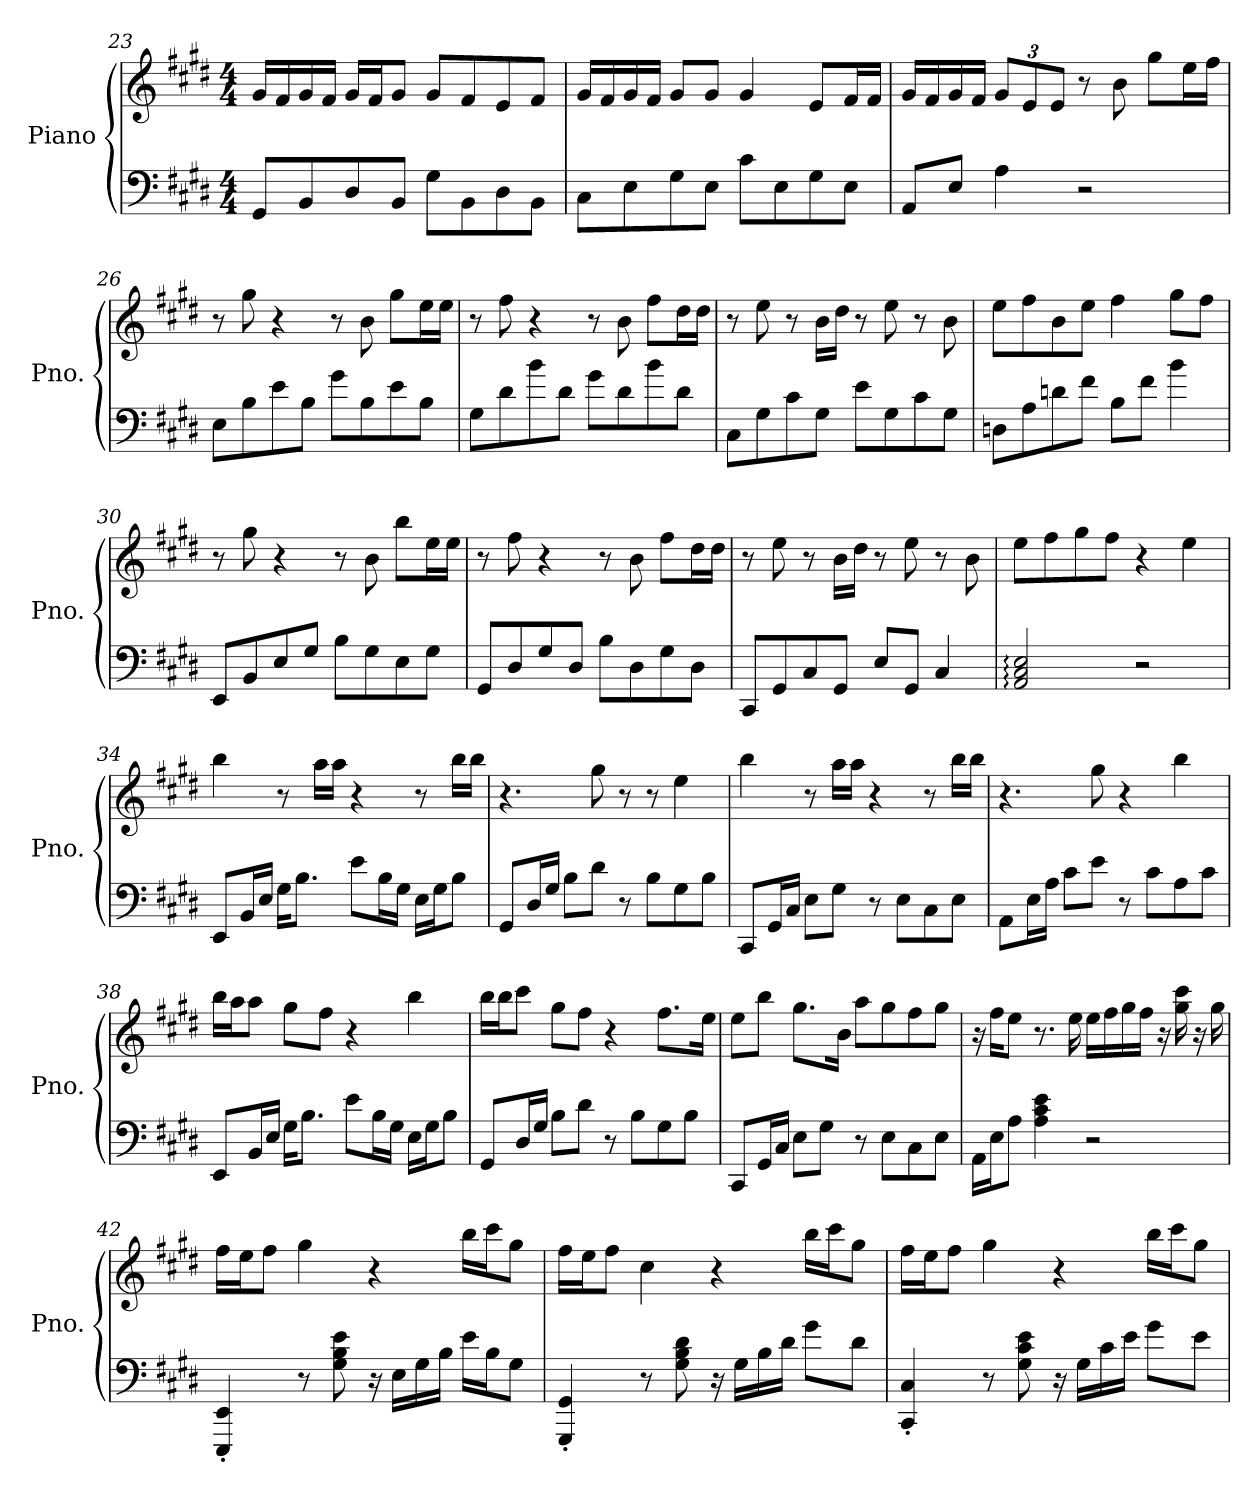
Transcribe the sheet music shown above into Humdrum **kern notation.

**kern	**kern
*part1	*part1
*staff2	*staff1
*I"Piano	*
*I'Pno.	*
*clefF4	*clefG2
*k[f#c#g#d#]	*k[f#c#g#d#]
*M4/4	*M4/4
=23	=23
8GG#/L	16g#/LL
.	16f#/
8BB/	16g#/
.	16f#/JJ
8D#/	16g#/LL
.	16f#/J
8BB/J	8g#/J
8G#\L	8g#/L
8BB\	8f#/
8D#\	8e/
8BB\J	8f#/J
=24	=24
8C#\L	16g#/LL
.	16f#/
8E\	16g#/
.	16f#/JJ
8G#\	8g#/L
8E\J	8g#/J
8c#\L	4g#/
8E\	.
8G#\	8e/L
8E\J	16f#/L
.	16f#/JJ
!!LO:LB:g=z
=25	=25
8AA/L	16g#/LL
.	16f#/
8E/J	16g#/
.	16f#/JJ
*	*Xbrackettup
4A\	12g#/L
.	12e/
.	12e/J
2r	8r
.	8b\
.	8gg#\L
.	16ee\L
.	16ff#\JJ
=26	=26
8E\L	8r
8B\	8gg#\
8e\	4r
8B\J	.
8g#\L	8r
8B\	8b\
8e\	8gg#\L
8B\J	16ee\L
.	16ee\JJ
=27	=27
8G#\L	8r
8d#\	8ff#\
8b\	4r
8d#\J	.
8g#\L	8r
8d#\	8b\
8b\	8ff#\L
8d#\J	16dd#\L
.	16dd#\JJ
=28	=28
8C#\L	8r
8G#\	8ee\
8c#\	8r
8G#\J	16b\LL
.	16dd#\JJ
8e\L	8r
8G#\	8ee\
8c#\	8r
8G#\J	8b\
!!LO:LB:g=z
=29	=29
8Dn\L	8ee\L
8A\	8ff#\
8dn\	8b\
8f#\J	8ee\J
8B\L	4ff#\
8f#\J	.
4b\	8gg#\L
.	8ff#\J
=30	=30
8EE/L	8r
8BB/	8gg#\
8E/	4r
8G#/J	.
8B\L	8r
8G#\	8b\
8E\	8bb\L
8G#\J	16ee\L
.	16ee\JJ
=31	=31
8GG#/L	8r
8D#/	8ff#\
8G#/	4r
8D#/J	.
8B\L	8r
8D#\	8b\
8G#\	8ff#\L
8D#\J	16dd#\L
.	16dd#\JJ
=32	=32
8CC#/L	8r
8GG#/	8ee\
8C#/	8r
8GG#/J	16b\LL
.	16dd#\JJ
8E/L	8r
8GG#/J	8ee\
4C#/	8r
.	8b\
!!LO:LB:g=z
=33	=33
2AA/: 2C#/: 2E/:	8ee\L
.	8ff#\
.	8gg#\
.	8ff#\J
2r	4r
.	4ee\
=34	=34
8EE/L	4bb\
16BB/L	.
16E/JJ	.
16G#\KL	8r
8.B\J	.
.	16aa\LL
.	16aa\JJ
8e\L	4r
16B\L	.
16G#\JJ	.
16E\LL	8r
16G#\J	.
8B\J	16bb\LL
.	16bb\JJ
=35	=35
8GG#/L	4.r
16D#/L	.
16G#/JJ	.
8B\L	.
8d#\J	8gg#\
8r	8r
8B\L	8r
8G#\	4ee\
8B\J	.
=36	=36
8CC#/L	4bb\
16GG#/L	.
16C#/JJ	.
8E\L	8r
8G#\J	16aa\LL
.	16aa\JJ
8r	4r
8E\L	.
8C#\	8r
8E\J	16bb\LL
.	16bb\JJ
!!LO:LB:g=z
=37	=37
8AA\L	4.r
16E\L	.
16A\JJ	.
8c#\L	.
8e\J	8gg#\
8r	4r
8c#\L	.
8A\	4bb\
8c#\J	.
=38	=38
8EE/L	16bb\LL
.	16aa\J
16BB/L	8aa\J
16E/JJ	.
16G#\KL	8gg#\L
8.B\J	.
.	8ff#\J
8e\L	4r
16B\L	.
16G#\JJ	.
16E\LL	4bb\
16G#\J	.
8B\J	.
=39	=39
8GG#/L	16bb\LL
.	16bb\J
16D#/L	8ccc#\J
16G#/JJ	.
8B\L	8gg#\L
8d#\J	8ff#\J
8r	4r
8B\L	.
8G#\	8.ff#\L
8B\J	.
.	16ee\Jk
=40	=40
8CC#/L	8ee\L
16GG#/L	8bb\J
16C#/JJ	.
8E\L	8.gg#\L
8G#\J	.
.	16b\Jk
8r	8aa\L
8E\L	8gg#\
8C#\	8ff#\
8E\J	8gg#\J
!!LO:PB:g=z
=41	=41
16AA\LL	16r
16E\J	16ff#\KL
8A\J	8ee\J
4A\ 4c#\ 4e\	8.r
.	16ee\
2r	16ee\LL
.	16ff#\
.	16gg#\
.	16ff#\JJ
.	16r
.	16gg#\ 16ccc#\
.	16r
.	16gg#\
=42	=42
4EEE/' 4EE/'	16ff#\LL
.	16ee\J
.	8ff#\J
8r	4gg#\
8G#\ 8B\ 8e\	.
16r	4r
16E\LL	.
16G#\	.
16B\JJ	.
16e\LL	16bb\LL
16B\J	16ccc#\J
8G#\J	8gg#\J
=43	=43
4GGG#/' 4GG#/'	16ff#\LL
.	16ee\J
.	8ff#\J
8r	4cc#\
8G#\ 8B\ 8d#\	.
16r	4r
16G#\LL	.
16B\	.
16d#\JJ	.
8g#\L	16bb\LL
.	16ccc#\J
8d#\J	8gg#\J
!!LO:LB:g=z
=44	=44
4CC#/' 4C#/'	16ff#\LL
.	16ee\J
.	8ff#\J
8r	4gg#\
8G#\ 8c#\ 8e\	.
16r	4r
16G#\LL	.
16c#\	.
16e\JJ	.
8g#\L	16bb\LL
.	16ccc#\J
8e\J	8gg#\J
=	=
*-	*-
